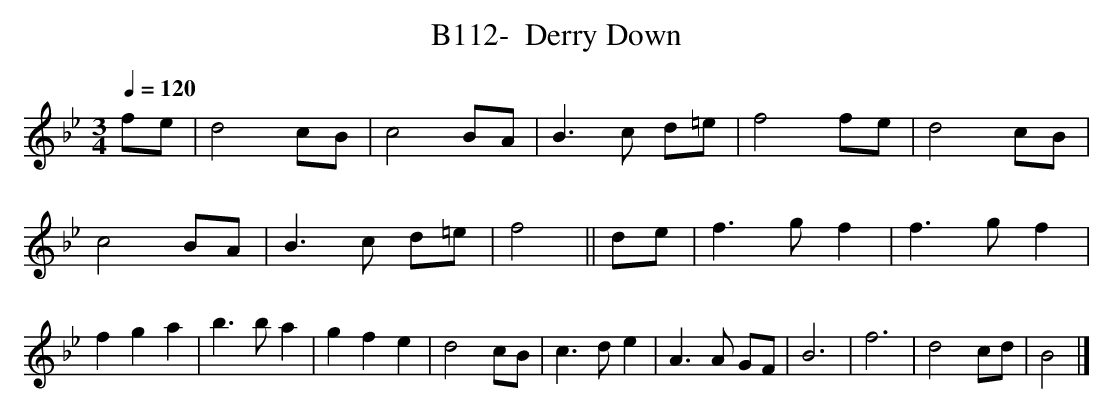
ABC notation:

X:1
T:B112-  Derry Down
Q:1/4=120
L:1/4
M:3/4
K:Bb
f/2e/2|d2c/2B/2|c2B/2A/2|B3/2c/ d/2=e/2|f2f/2e/2|\
d2c/2B/2|c2B/2A/2|B3/2c/2 d/2=e/2|f2||d/2e/2|\
f3/2g/2f|f3/2g/2f|fga|b3/2 b/2a|\
gfe|d2c/2B/2|c3/2d/2e|A3/2A/2 G/2F/2|\
B3|f3|d2c/2d/2|B2|]
